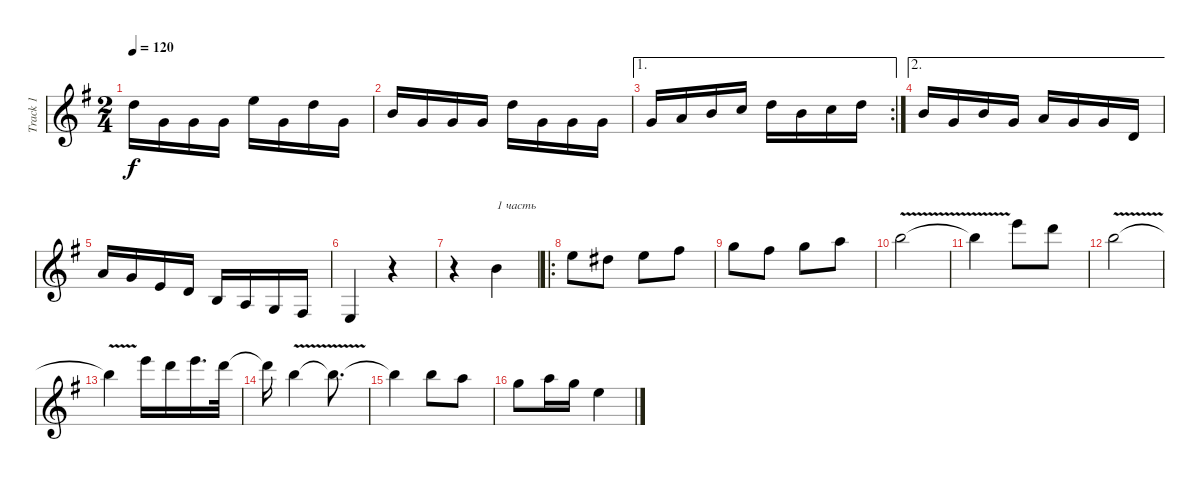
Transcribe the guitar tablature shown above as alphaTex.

\track ("Track 1" "Track 1") {instrument distortionguitar}
\staff {score}
\tuning (E4 B3 G3 D3 A2 E2) {hide}
\ts (2 4)
\tempo 120
\clef g2
\ks eminor
7.3.16{dy f} 0.3.16 0.3.16 0.3.16 9.3.16 0.3.16 7.3.16 0.3.16 |
4.3.16 0.3.16 0.3.16 0.3.16 7.3.16 0.3.16 0.3.16 0.3.16 |
\ae 1
\rc 2
5.4.16 7.4.16 4.3.16 5.3.16 7.3.16 4.3.16 5.3.16 7.3.16 |
\ae 2
4.3.16 0.3.16 4.3.16 0.3.16 2.3.16 0.3.16 5.4.16 0.4.16 |
2.3.16 0.3.16 2.4.16 0.4.16 2.5.16 0.5.16 3.6.16 2.6.16 |
0.6.4 r.4 |
r.4 4.3.4{txt "1 часть"} |
\ro
5.2.8 4.2.8 5.2.8 7.2.8 |
3.1.8 2.1.8 3.1.8 5.1.8 |
7.1{v}.2 |
7.1{t}.4 12.1.8 10.1.8 |
12.2{v}.2 |
12.2{t}.4 12.1.16 10.1.16 12.1.16{d} 10.1.32 |
10.1{t}.16 12.2{v}.4 12.2{t}.8{d} |
12.2{t}.4 12.2.8 10.2.8 |
12.3.8 10.2.16 8.2.16 9.3.4
